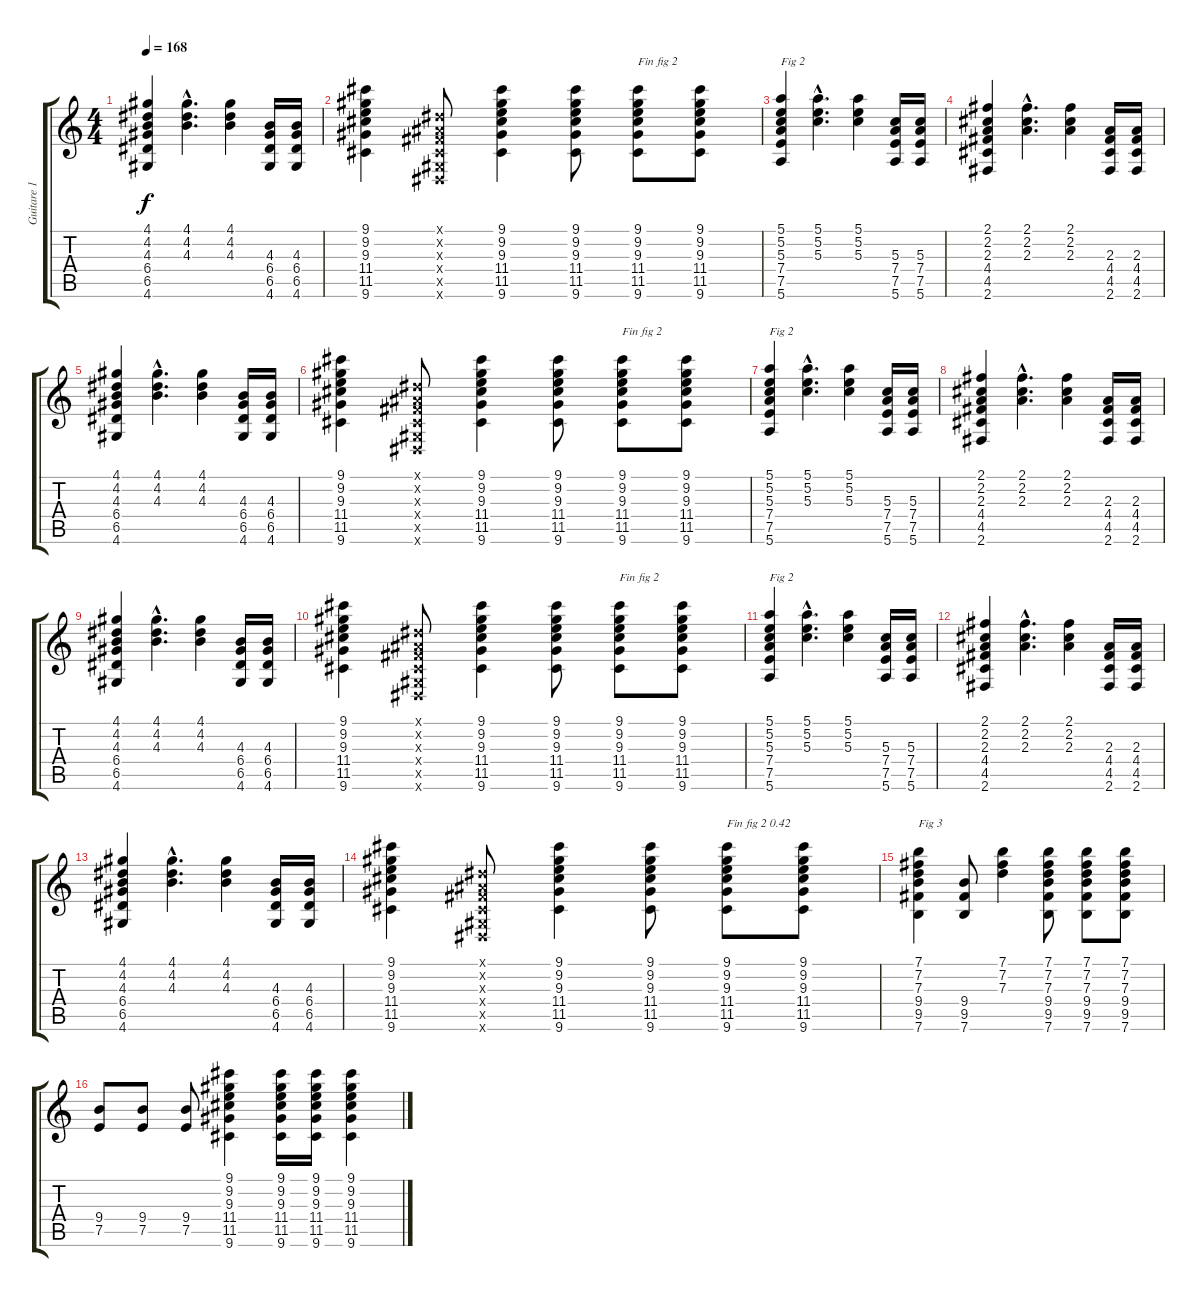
\track ("Guitare 1" "Guitare 1") {instrument distortionguitar}
\staff {score tabs}
\tuning (E4 B3 G3 D3 A2 E2) {hide}
\ts (4 4)
\tempo 168
\clef g2
\ks c
(4.1 4.2 4.3 6.4 6.5 4.6).4{dy f} (4.1{hac} 4.2{hac} 4.3{hac}).4{d} (4.1 4.2 4.3).4 (4.3 6.4 6.5 4.6).16 (4.3 6.4 6.5 4.6).16 |
(9.1 9.2 9.3 11.4 11.5 9.6).4 (-1.1{x} -1.2{x} -1.3{x} -1.4{x} -1.5{x} -1.6{x}).8{volume 16} (9.1 9.2 9.3 11.4 11.5 9.6).4{volume 6} (9.1 9.2 9.3 11.4 11.5 9.6).8 (9.1 9.2 9.3 11.4 11.5 9.6).8{txt "Fin fig 2"} (9.1 9.2 9.3 11.4 11.5 9.6).8 |
(5.1 5.2 5.3 7.4 7.5 5.6).4{txt "Fig 2"} (5.1{hac} 5.2{hac} 5.3{hac}).4{d} (5.1 5.2 5.3).4 (5.3 7.4 7.5 5.6).16 (5.3 7.4 7.5 5.6).16 |
(2.1 2.2 2.3 4.4 4.5 2.6).4 (2.1{hac} 2.2{hac} 2.3{hac}).4{d} (2.1 2.2 2.3).4 (2.3 4.4 4.5 2.6).16 (2.3 4.4 4.5 2.6).16 |
(4.1 4.2 4.3 6.4 6.5 4.6).4 (4.1{hac} 4.2{hac} 4.3{hac}).4{d} (4.1 4.2 4.3).4 (4.3 6.4 6.5 4.6).16 (4.3 6.4 6.5 4.6).16 |
(9.1 9.2 9.3 11.4 11.5 9.6).4 (-1.1{x} -1.2{x} -1.3{x} -1.4{x} -1.5{x} -1.6{x}).8{volume 16} (9.1 9.2 9.3 11.4 11.5 9.6).4{volume 6} (9.1 9.2 9.3 11.4 11.5 9.6).8 (9.1 9.2 9.3 11.4 11.5 9.6).8{txt "Fin fig 2"} (9.1 9.2 9.3 11.4 11.5 9.6).8 |
(5.1 5.2 5.3 7.4 7.5 5.6).4{txt "Fig 2"} (5.1{hac} 5.2{hac} 5.3{hac}).4{d} (5.1 5.2 5.3).4 (5.3 7.4 7.5 5.6).16 (5.3 7.4 7.5 5.6).16 |
(2.1 2.2 2.3 4.4 4.5 2.6).4 (2.1{hac} 2.2{hac} 2.3{hac}).4{d} (2.1 2.2 2.3).4 (2.3 4.4 4.5 2.6).16 (2.3 4.4 4.5 2.6).16 |
(4.1 4.2 4.3 6.4 6.5 4.6).4 (4.1{hac} 4.2{hac} 4.3{hac}).4{d} (4.1 4.2 4.3).4 (4.3 6.4 6.5 4.6).16 (4.3 6.4 6.5 4.6).16 |
(9.1 9.2 9.3 11.4 11.5 9.6).4 (-1.1{x} -1.2{x} -1.3{x} -1.4{x} -1.5{x} -1.6{x}).8{volume 16} (9.1 9.2 9.3 11.4 11.5 9.6).4{volume 6} (9.1 9.2 9.3 11.4 11.5 9.6).8 (9.1 9.2 9.3 11.4 11.5 9.6).8{txt "Fin fig 2"} (9.1 9.2 9.3 11.4 11.5 9.6).8 |
(5.1 5.2 5.3 7.4 7.5 5.6).4{txt "Fig 2"} (5.1{hac} 5.2{hac} 5.3{hac}).4{d} (5.1 5.2 5.3).4 (5.3 7.4 7.5 5.6).16 (5.3 7.4 7.5 5.6).16 |
(2.1 2.2 2.3 4.4 4.5 2.6).4 (2.1{hac} 2.2{hac} 2.3{hac}).4{d} (2.1 2.2 2.3).4 (2.3 4.4 4.5 2.6).16 (2.3 4.4 4.5 2.6).16 |
(4.1 4.2 4.3 6.4 6.5 4.6).4 (4.1{hac} 4.2{hac} 4.3{hac}).4{d} (4.1 4.2 4.3).4 (4.3 6.4 6.5 4.6).16 (4.3 6.4 6.5 4.6).16 |
(9.1 9.2 9.3 11.4 11.5 9.6).4 (-1.1{x} -1.2{x} -1.3{x} -1.4{x} -1.5{x} -1.6{x}).8{volume 16} (9.1 9.2 9.3 11.4 11.5 9.6).4{volume 6} (9.1 9.2 9.3 11.4 11.5 9.6).8 (9.1 9.2 9.3 11.4 11.5 9.6).8{txt "Fin fig 2 0.42"} (9.1 9.2 9.3 11.4 11.5 9.6).8 |
(7.1 7.2 7.3 9.4 9.5 7.6).4{txt "Fig 3"} (9.4 9.5 7.6).8 (7.1 7.2 7.3).4 (7.1 7.2 7.3 9.4 9.5 7.6).8 (7.1 7.2 7.3 9.4 9.5 7.6).8 (7.1 7.2 7.3 9.4 9.5 7.6).8 |
(9.4 7.5).8 (9.4 7.5).8 (9.4 7.5).8 (9.1 9.2 9.3 11.4 11.5 9.6).4 (9.1 9.2 9.3 11.4 11.5 9.6).16 (9.1 9.2 9.3 11.4 11.5 9.6).16 (9.1 9.2 9.3 11.4 11.5 9.6).4
